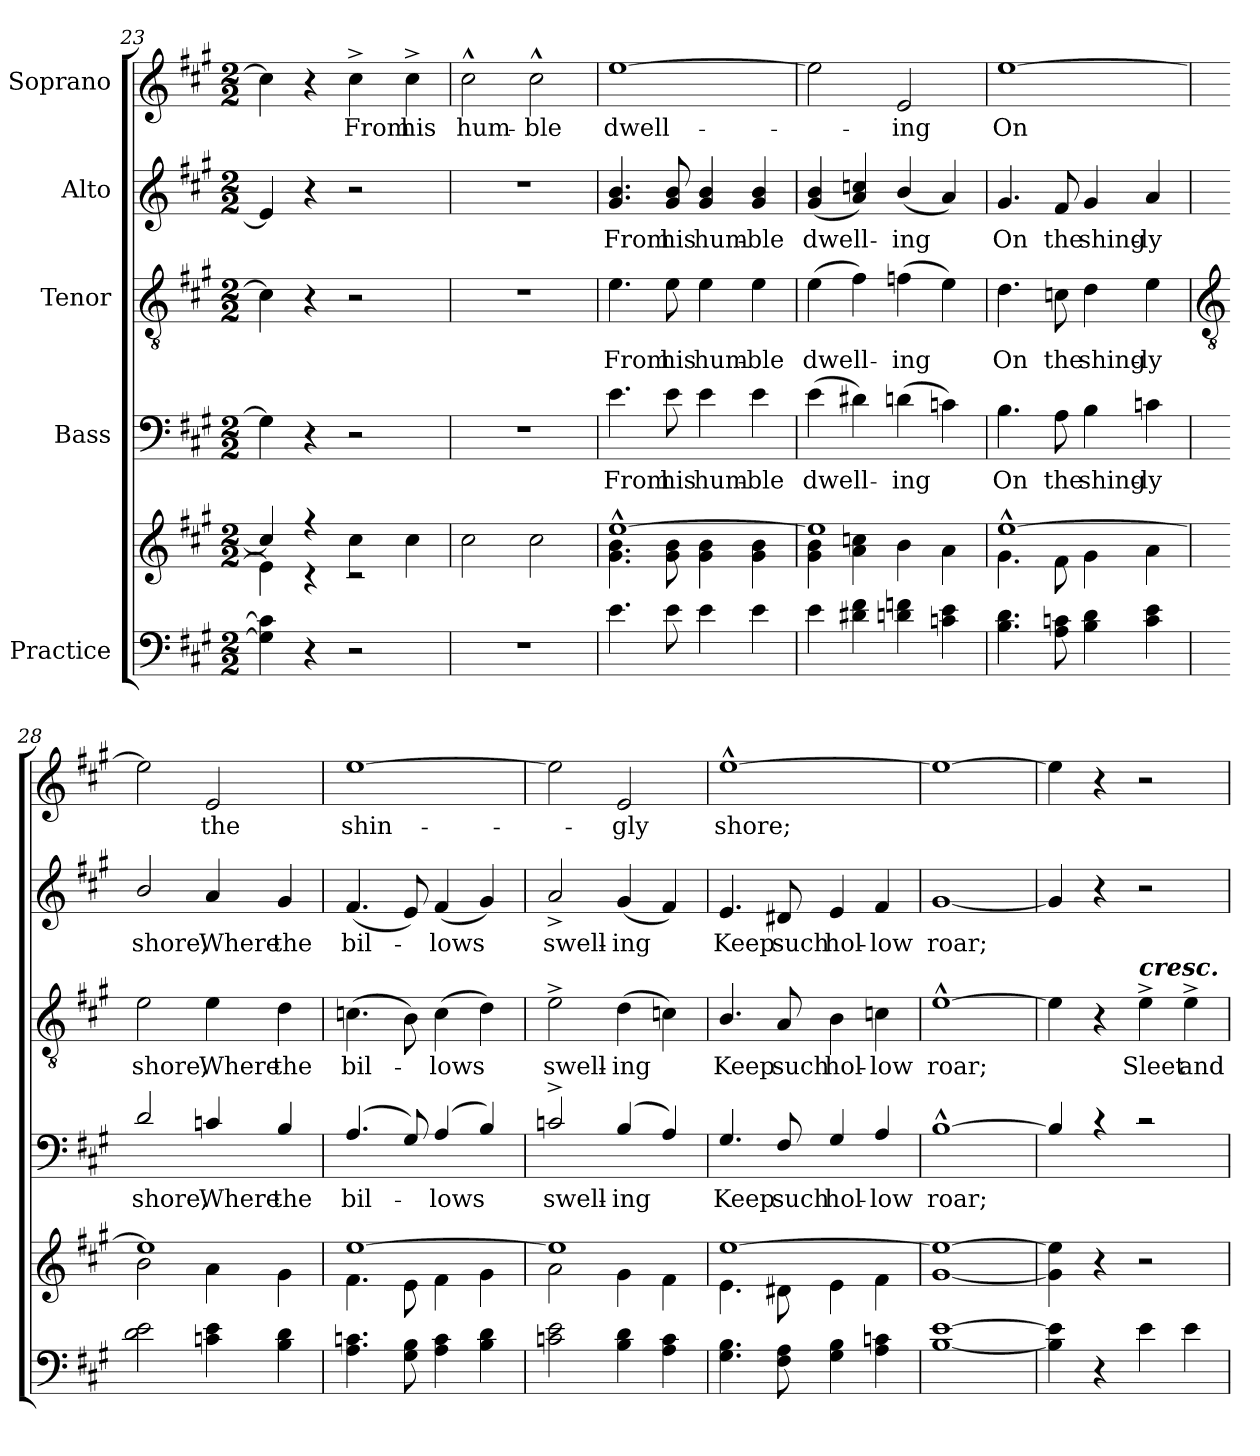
**kern	**kern	**kern	**text	**kern	**text	**kern	**text	**kern	**text
*part5	*part5	*part4	*part4	*part3	*part3	*part2	*part2	*part1	*part1
*staff6	*staff5	*staff4	*staff4	*staff3	*staff3	*staff2	*staff2	*staff1	*staff1
*I"Practice	*	*I"Bass	*	*I"Tenor	*	*I"Alto	*	*I"Soprano	*
*clefF4	*clefG2	*clefF4	*	*clefGv2	*	*clefG2	*	*clefG2	*
*k[f#c#g#]	*k[f#c#g#]	*k[f#c#g#]	*	*k[f#c#g#]	*	*k[f#c#g#]	*	*k[f#c#g#]	*
*A:	*A:	*A:	*	*A:	*	*A:	*	*A:	*
*M2/2	*M2/2	*M2/2	*	*M2/2	*	*M2/2	*	*M2/2	*
=23	=23	=23	=23	=23	=23	=23	=23	=23	=23
*	*^	*	*	*	*	*	*	*	*
4G#] 4c#]	4cc#/]	4e\]	4G#]	.	4c#]	.	4e]	.	4cc#]	.
4r	4r	4r	4r	.	4r	.	4r	.	4r	.
!	!	!	!	!	!	!	!	!	!	!LO:LY:b
2r	4cc#\	2r	2r	.	2r	.	2r	.	4cc#^	From
!	!	!	!	!	!	!	!	!	!	!LO:LY:b
.	4cc#\	.	.	.	.	.	.	.	4cc#^	his
=24	=24	=24	=24	=24	=24	=24	=24	=24	=24	=24
!	!	!	!	!	!	!	!	!	!	!LO:LY:b
1r	2cc#\	1ryy	1r	.	1r	.	1r	.	2cc#^^	hum-
!	!	!	!	!	!	!	!	!	!	!LO:LY:b
.	2cc#\	.	.	.	.	.	.	.	2cc#^^	-ble
=25	=25	=25	=25	=25	=25	=25	=25	=25	=25	=25
!	!	!	!	!LO:LY:b	!	!LO:LY:b	!	!LO:LY:b	!	!LO:LY:b
4.e	[1ee^^/	4.g#\ 4.b\	4.e	From	4.e	From	4.g# 4.b	From	[1ee	dwell-
!	!	!	!	!LO:LY:b	!	!LO:LY:b	!	!LO:LY:b	!	!
8e	.	8g#\ 8b\	8e	his	8e	his	8g# 8b	his	.	.
!	!	!	!	!LO:LY:b	!	!LO:LY:b	!	!LO:LY:b	!	!
4e	.	4g#\ 4b\	4e	hum-	4e	hum-	4g# 4b	hum-	.	.
!	!	!	!	!LO:LY:b	!	!LO:LY:b	!	!LO:LY:b	!	!
4e	.	4g#\ 4b\	4e	-ble	4e	-ble	4g# 4b	-ble	.	.
=26	=26	=26	=26	=26	=26	=26	=26	=26	=26	=26
!	!	!	!	!LO:LY:b	!	!LO:LY:b	!	!LO:LY:b	!	!
4e	1ee/]	4g#\ 4b\	(>4e	dwell-	(>4e	dwell-	(<4g# 4b	dwell-	2ee]	.
4d#X 4f#	.	4a\ 4ccn\	4d#X)	.	4f#)	.	4a/ 4ccn/)	.	.	.
!	!	!	!	!LO:LY:b	!	!LO:LY:b	!	!LO:LY:b	!	!LO:LY:b
4dn 4fn	.	4b\	(>4dn	ing	(>4fn	ing	(<4b/	ing	2e	ing
4cn 4e	.	4a\	4cn)	.	4e)	.	4a)	.	.	.
=27	=27	=27	=27	=27	=27	=27	=27	=27	=27	=27
!	!	!	!	!LO:LY:b	!	!LO:LY:b	!	!LO:LY:b	!	!LO:LY:b
4.B 4.d	[1ee^^/	4.g#\	4.B	On	4.d	On	4.g#	On	[1ee	On
!	!	!	!	!LO:LY:b	!	!LO:LY:b	!	!LO:LY:b	!	!
8A 8cn	.	8f#\	8A	the	8cn	the	8f#	the	.	.
!	!	!	!	!LO:LY:b	!	!LO:LY:b	!	!LO:LY:b	!	!
4B 4d	.	4g#\	4B	shing-	4d	shing-	4g#	shing-	.	.
!	!	!	!	!LO:LY:b	!	!LO:LY:b	!	!LO:LY:b	!	!
4c 4e	.	4a\	4cn	-ly	4e	-ly	4a	-ly	.	.
!!LO:LB:g=z
=28	=28	=28	=28	=28	=28	=28	=28	=28	=28	=28
*	*	*	*	*	*clefGv2	*	*	*	*	*
!	!	!	!	!LO:LY:b	!	!LO:LY:b	!	!LO:LY:b	!	!
*	*	*	*^	*	*	*	*	*	*	*
2d 2e	1ee/]	2b\	2d	1ryy	shore,	2e	shore,	2b/	shore,	2ee]	.
!	!	!	!	!	!LO:LY:b	!	!LO:LY:b	!	!LO:LY:b	!	!LO:LY:b
4cn 4e	.	4a\	4cn	.	Where	4e	Where	4a	Where	2e	the
!	!	!	!	!	!LO:LY:b	!	!LO:LY:b	!	!LO:LY:b	!	!
4B 4d	.	4g#\	4B	.	the	4d	the	4g#	the	.	.
=29	=29	=29	=29	=29	=29	=29	=29	=29	=29	=29	=29
!	!	!	!	!	!LO:LY:b	!	!LO:LY:b	!	!LO:LY:b	!	!LO:LY:b
4.A 4.cn	[1ee/	4.f#\	(>4.A	1ryy	bil-	(>4.cn	bil-	(<4.f#	bil-	[1ee	shin-
8G# 8B	.	8e\	8G#)	.	.	8B)	.	8e)	.	.	.
!	!	!	!	!	!LO:LY:b	!	!LO:LY:b	!	!LO:LY:b	!	!
4A 4c	.	4f#\	(>4A	.	lows	(>4c	lows	(<4f#	lows	.	.
4B 4d	.	4g#\	4B)	.	.	4d)	.	4g#)	.	.	.
=30	=30	=30	=30	=30	=30	=30	=30	=30	=30	=30	=30
!	!	!	!	!	!LO:LY:b	!	!LO:LY:b	!	!LO:LY:b	!	!
2cn 2e	1ee/]	2a\	2cn^	1ryy	swell-	2e^	swell-	2a^	swell-	2ee]	.
!	!	!	!	!	!LO:LY:b	!	!LO:LY:b	!	!LO:LY:b	!	!LO:LY:b
4B 4d	.	4g#\	(>4B	.	-ing	(>4d	-ing	(<4g#	-ing	2e	gly
4A 4c	.	4f#\	4A)	.	.	4cn)	.	4f#)	.	.	.
=31	=31	=31	=31	=31	=31	=31	=31	=31	=31	=31	=31
!	!	!	!	!	!LO:LY:b	!	!LO:LY:b	!	!LO:LY:b	!	!LO:LY:b
4.G# 4.B	[1ee/	4.e\	4.G#	1ryy	Keep	4.B/	Keep	4.e	Keep	[1ee^^	shore;
!	!	!	!	!	!LO:LY:b	!	!LO:LY:b	!	!LO:LY:b	!	!
8F# 8A	.	8d#X\	8F#	.	such	8A	such	8d#X	such	.	.
!	!	!	!	!	!LO:LY:b	!	!LO:LY:b	!	!LO:LY:b	!	!
4G# 4B	.	4e\	4G#	.	hol-	4B	hol-	4e	hol-	.	.
!	!	!	!	!	!LO:LY:b	!	!LO:LY:b	!	!LO:LY:b	!	!
4A 4cn	.	4f#\	4A	.	-low	4cn	-low	4f#	-low	.	.
=32	=32	=32	=32	=32	=32	=32	=32	=32	=32	=32	=32
!	!	!	!	!	!LO:LY:b	!	!LO:LY:b	!	!LO:LY:b	!	!
[1B [1e	1ee/_	[1g#\	[1B^^	1ryy	roar;	[1e^^	roar;	[1g#	roar;	1ee_	.
=33	=33	=33	=33	=33	=33	=33	=33	=33	=33	=33	=33
4B] 4e]	4g#\] 4ee\]	2ryy	4B]	1ryy	.	4e]	.	4g#]	.	4ee]	.
4r	4r	.	4r	.	.	4r	.	4r	.	4r	.
!	!	!	!	!	!	!LO:TX:a:Bi:t=cresc.	!	!	!	!	!
!	!	!	!	!	!	!	!LO:LY:b	!	!	!	!
4e	2r	2ryy	2r	.	.	4e^	Sleet	2r	.	2r	.
!	!	!	!	!	!	!	!LO:LY:b	!	!	!	!
4e	.	.	.	.	.	4e^	and	.	.	.	.
*	*v	*v	*	*	*	*	*	*	*	*	*
*	*	*v	*v	*	*	*	*	*	*	*
=	=	=	=	=	=	=	=	=	=
*-	*-	*-	*-	*-	*-	*-	*-	*-	*-
